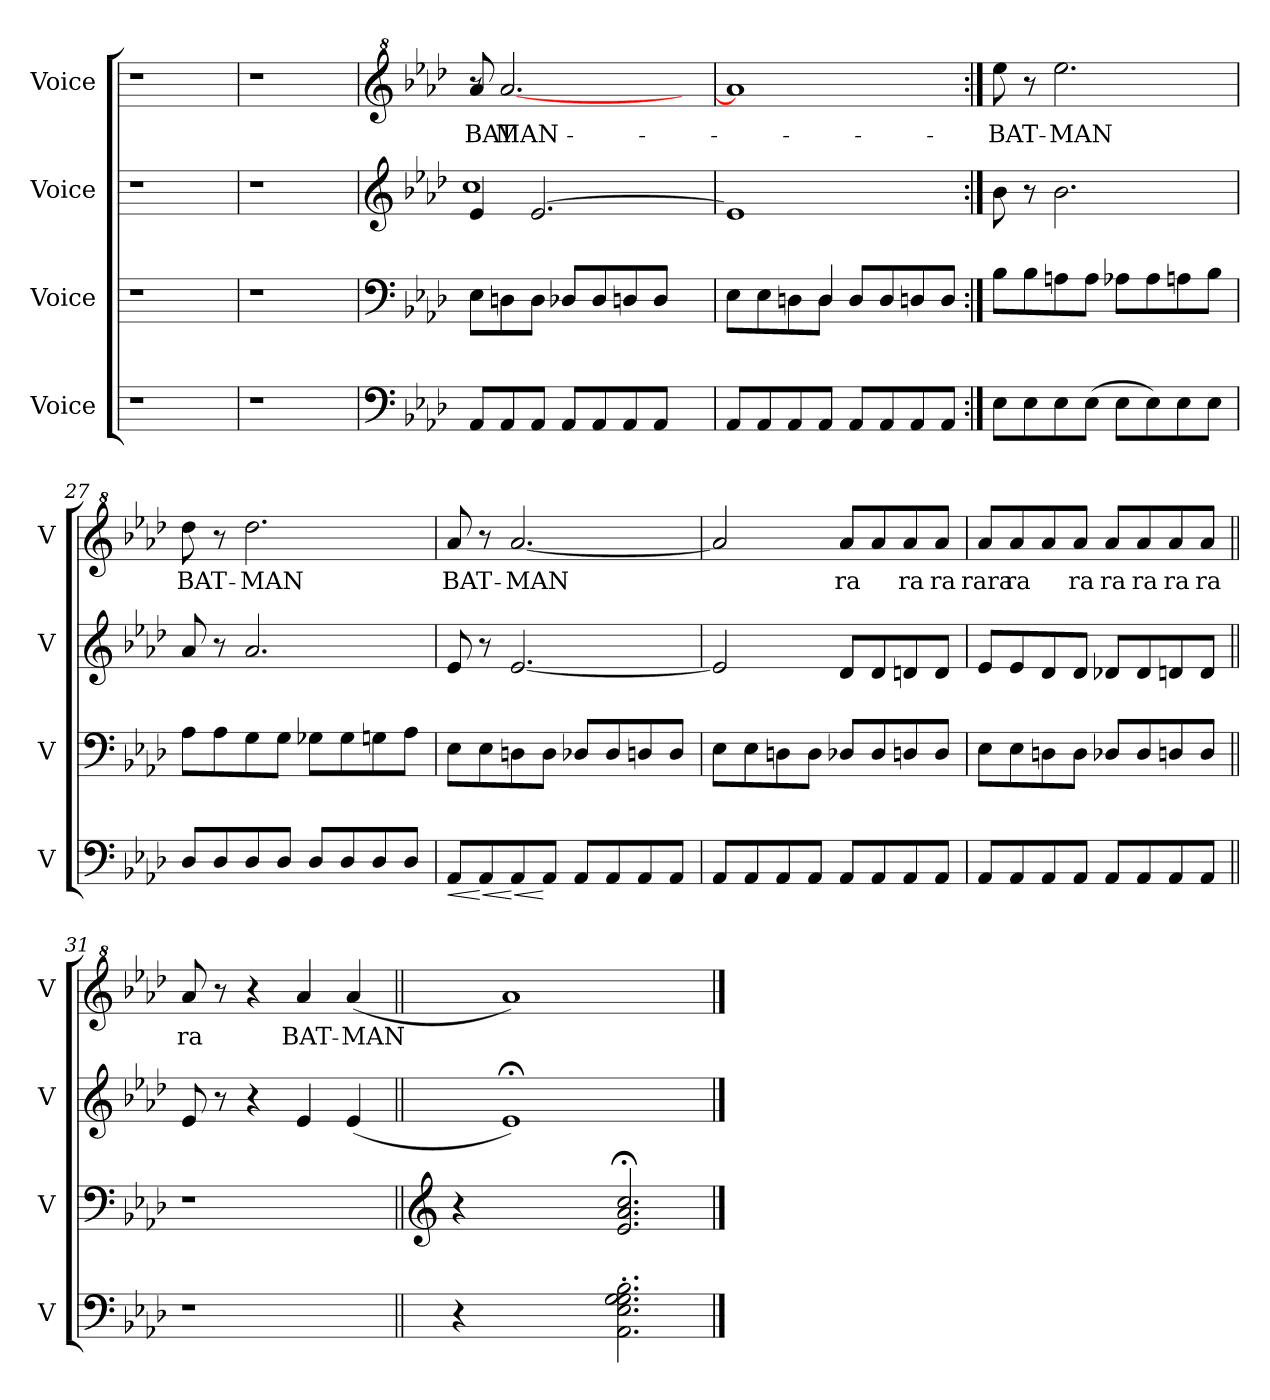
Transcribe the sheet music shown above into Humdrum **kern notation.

**kern	**dynam	**kern	**kern	**kern	**text
*part4	*part4	*part3	*part2	*part1	*part1
*staff4	*staff4	*staff3	*staff2	*staff1	*staff1
*I"Voice	*	*I"Voice	*I"Voice	*I"Voice	*
*I'V	*	*I'V	*I'V	*I'V	*
=1	=1	=1	=1	=1	=1
1r	.	1r	1r	1r	.
=2	=2	=2	=2	=2	=2
1r	.	1r	1r	1r	.
=3	=3	=3	=3	=3	=3
1r	.	1r	1r	1r	.
!!LO:LB:g=z
=4	=4	=4	=4	=4	=4
1r	.	1r	1r	1r	.
=5	=5	=5	=5	=5	=5
1r	.	1r	1r	1r	.
=6	=6	=6	=6	=6	=6
1r	.	1r	1r	1r	.
=7	=7	=7	=7	=7	=7
1r	.	1r	1r	1r	.
!!LO:LB:g=z
=8	=8	=8	=8	=8	=8
1r	.	1r	1r	1r	.
=9	=9	=9	=9	=9	=9
1r	.	1r	1r	1r	.
=10	=10	=10	=10	=10	=10
1r	.	1r	1r	1r	.
=11	=11	=11	=11	=11	=11
1r	.	1r	1r	1r	.
!!LO:PB:g=z
=12	=12	=12	=12	=12	=12
1r	.	1r	1r	1r	.
=13	=13	=13	=13	=13	=13
1r	.	1r	1r	1r	.
=14!|	=14!|	=14!|	=14!|	=14!|	=14!|
1r	.	1r	1r	1r	.
=15	=15	=15	=15	=15	=15
1r	.	1r	1r	1r	.
!!LO:LB:g=z
=16	=16	=16	=16	=16	=16
1r	.	1r	1r	1r	.
=17	=17	=17	=17	=17	=17
1r	.	1r	1r	1r	.
=18	=18	=18	=18	=18	=18
1r	.	1r	1r	1r	.
=19	=19	=19	=19	=19	=19
1r	.	1r	1r	1r	.
!!LO:LB:g=z
=20	=20	=20	=20	=20	=20
1r	.	1r	1r	1r	.
=21	=21	=21	=21	=21	=21
1r	.	1r	1r	1r	.
=22	=22	=22	=22	=22	=22
1r	.	1r	1r	1r	.
=23	=23	=23	=23	=23	=23
1r	.	1r	1r	1r	.
!!LO:PB:g=z
=24	=24	=24	=24	=24	=24
*clefF4	*	*clefF4	*clefG2	*clefG^2	*
*k[b-e-a-d-]	*	*k[b-e-a-d-]	*k[b-e-a-d-]	*k[b-e-a-d-]	*
*	*	*	*^	*	*
!	!	!	!	!	!	!LO:LY:b
*	*	*	*	*	*^	*
8AA-/	.	8E-\	4e-/	1cc	8aa-/	8rbb	BAT-
!	!	!	!	!	!	!	!LO:LY:b
8AA-/	.	8Dn\	.	.	8ryy	[<2.aa-/	-MAN
8AA-/J	.	8D\J	[<2.e-/	.	2.ryy	.	.
8AA-/L	.	8D-X/L	.	.	.	.	.
8AA-/	.	8D-/	.	.	.	.	.
8AA-/	.	8Dn/	.	.	.	.	.
8AA-/J	.	8D/J	.	.	.	.	.
8ryy	.	8ryy	.	.	.	8ryy	.
*	*	*	*v	*v	*	*	*
*	*	*	*	*v	*v	*
=25	=25	=25	=25	=25	=25
*	*	*^	*	*	*
8AA-/L	.	8E-\L	4.ryy	1e-]	1aa-]	.
8AA-/	.	8E-\	.	.	.	.
8AA-/	.	8Dn\	.	.	.	.
8AA-/J	.	8D\J	4D/	.	.	.
8AA-/L	.	8D/L	.	.	.	.
8AA-/	.	8D/	4.ryy	.	.	.
8AA-/	.	8Dn/	.	.	.	.
8AA-/J	.	8D/J	.	.	.	.
*	*	*v	*v	*	*	*
=26:|!	=26:|!	=26:|!	=26:|!	=26:|!	=26:|!
!	!	!	!	!	!LO:LY:b
8E-\L	.	8B-\L	8b-\	8eee-\	BAT-
8E-\	.	8B-\	8r	8rbb	.
!	!	!	!	!	!LO:LY:b
8E-\	.	8An\	2.b-\	2.eee-\	-MAN
(<8E-\J	.	8A\J	.	.	.
8E-\L	.	8A-X\L	.	.	.
8E-\)	.	8A-\	.	.	.
8E-\	.	8An\	.	.	.
8E-\J	.	8B-\J	.	.	.
=27	=27	=27	=27	=27	=27
!	!	!	!	!	!LO:LY:b
8D-/L	.	8A-\L	8a-/	8ddd-\	BAT-
8D-/	.	8A-\	8r	8rbb	.
!	!	!	!	!	!LO:LY:b
8D-/	.	8G\	2.a-/	2.ddd-\	-MAN
8D-/J	.	8G\J	.	.	.
8D-/L	.	8G-X\L	.	.	.
8D-/	.	8G-\	.	.	.
8D-/	.	8Gn\	.	.	.
8D-/J	.	8A-\J	.	.	.
!!LO:LB:g=z
=28	=28	=28	=28	=28	=28
!	!LO:HP:b	!	!	!	!LO:LY:b
8AA-/L	<	8E-\L	8e-/	8aa-/	BAT-
!	!LO:HP:n=1:b	!	!	!	!
8AA-/	[ <	8E-\	8r	8rbb	.
!	!LO:HP:n=1:b	!	!	!	!LO:LY:b
8AA-/	[ <	8Dn\	[<2.e-/	[<2.aa-/	-MAN
8AA-/J	[	8D\J	.	.	.
8AA-/L	.	8D-X/L	.	.	.
8AA-/	.	8D-/	.	.	.
8AA-/	.	8Dn/	.	.	.
8AA-/J	.	8D/J	.	.	.
=29	=29	=29	=29	=29	=29
8AA-/L	.	8E-\L	2e-/]	2aa-/]	.
8AA-/	.	8E-\	.	.	.
8AA-/	.	8Dn\	.	.	.
8AA-/J	.	8D\J	.	.	.
!	!	!	!	!	!LO:LY:b
8AA-/L	.	8D-X/L	8d-/L	8aa-/L	ra
8AA-/	.	8D-/	8d-/	8aa-/	.
!	!	!	!	!	!LO:LY:b
8AA-/	.	8Dn/	8dn/	8aa-/	ra
!	!	!	!	!	!LO:LY:b
8AA-/J	.	8D/J	8d/J	8aa-/J	ra
=30	=30	=30	=30	=30	=30
!	!	!	!	!	!LO:LY:b
8AA-/L	.	8E-\L	8e-/L	8aa-/L	rara
!	!	!	!	!	!LO:LY:b
8AA-/	.	8E-\	8e-/	8aa-/	ra
8AA-/	.	8Dn\	8d-/	8aa-/	.
!	!	!	!	!	!LO:LY:b
8AA-/J	.	8D\J	8d-/J	8aa-/J	ra
!	!	!	!	!	!LO:LY:b
8AA-/L	.	8D-X/L	8d-X/L	8aa-/L	ra
!	!	!	!	!	!LO:LY:b
8AA-/	.	8D-/	8d-/	8aa-/	ra
!	!	!	!	!	!LO:LY:b
8AA-/	.	8Dn/	8dn/	8aa-/	ra
!	!	!	!	!	!LO:LY:b
8AA-/J	.	8D/J	8d/J	8aa-/J	ra
=31||	=31||	=31||	=31||	=31||	=31||
!	!	!	!	!	!LO:LY:b
1r	.	1r	8e-/	8aa-/	ra
.	.	.	8r	8rbb	.
.	.	.	4r	4rbb	.
!	!	!	!	!	!LO:LY:b
.	.	.	4e-/	4aa-/	BAT-
!	!	!	!	!	!LO:LY:b
.	.	.	(<4e-/	(<4aa-/	-MAN
!!LO:LB:g=z
=32||	=32||	=32||	=32||	=32||	=32||
*	*	*clefG2	*	*	*
4r	.	4r	4ryy	4ryy	.
1ryy	.	1ryy	1e-;<)	1aa-)	.
2.AA-\'< 2.E-\'< 2.G\'< 2.G\'< 2.B-\'<	.	2.e-/;< 2.a-/;< 2.cc/;<	2.ryy	2.ryy	.
==	==	==	==	==	==
*-	*-	*-	*-	*-	*-
